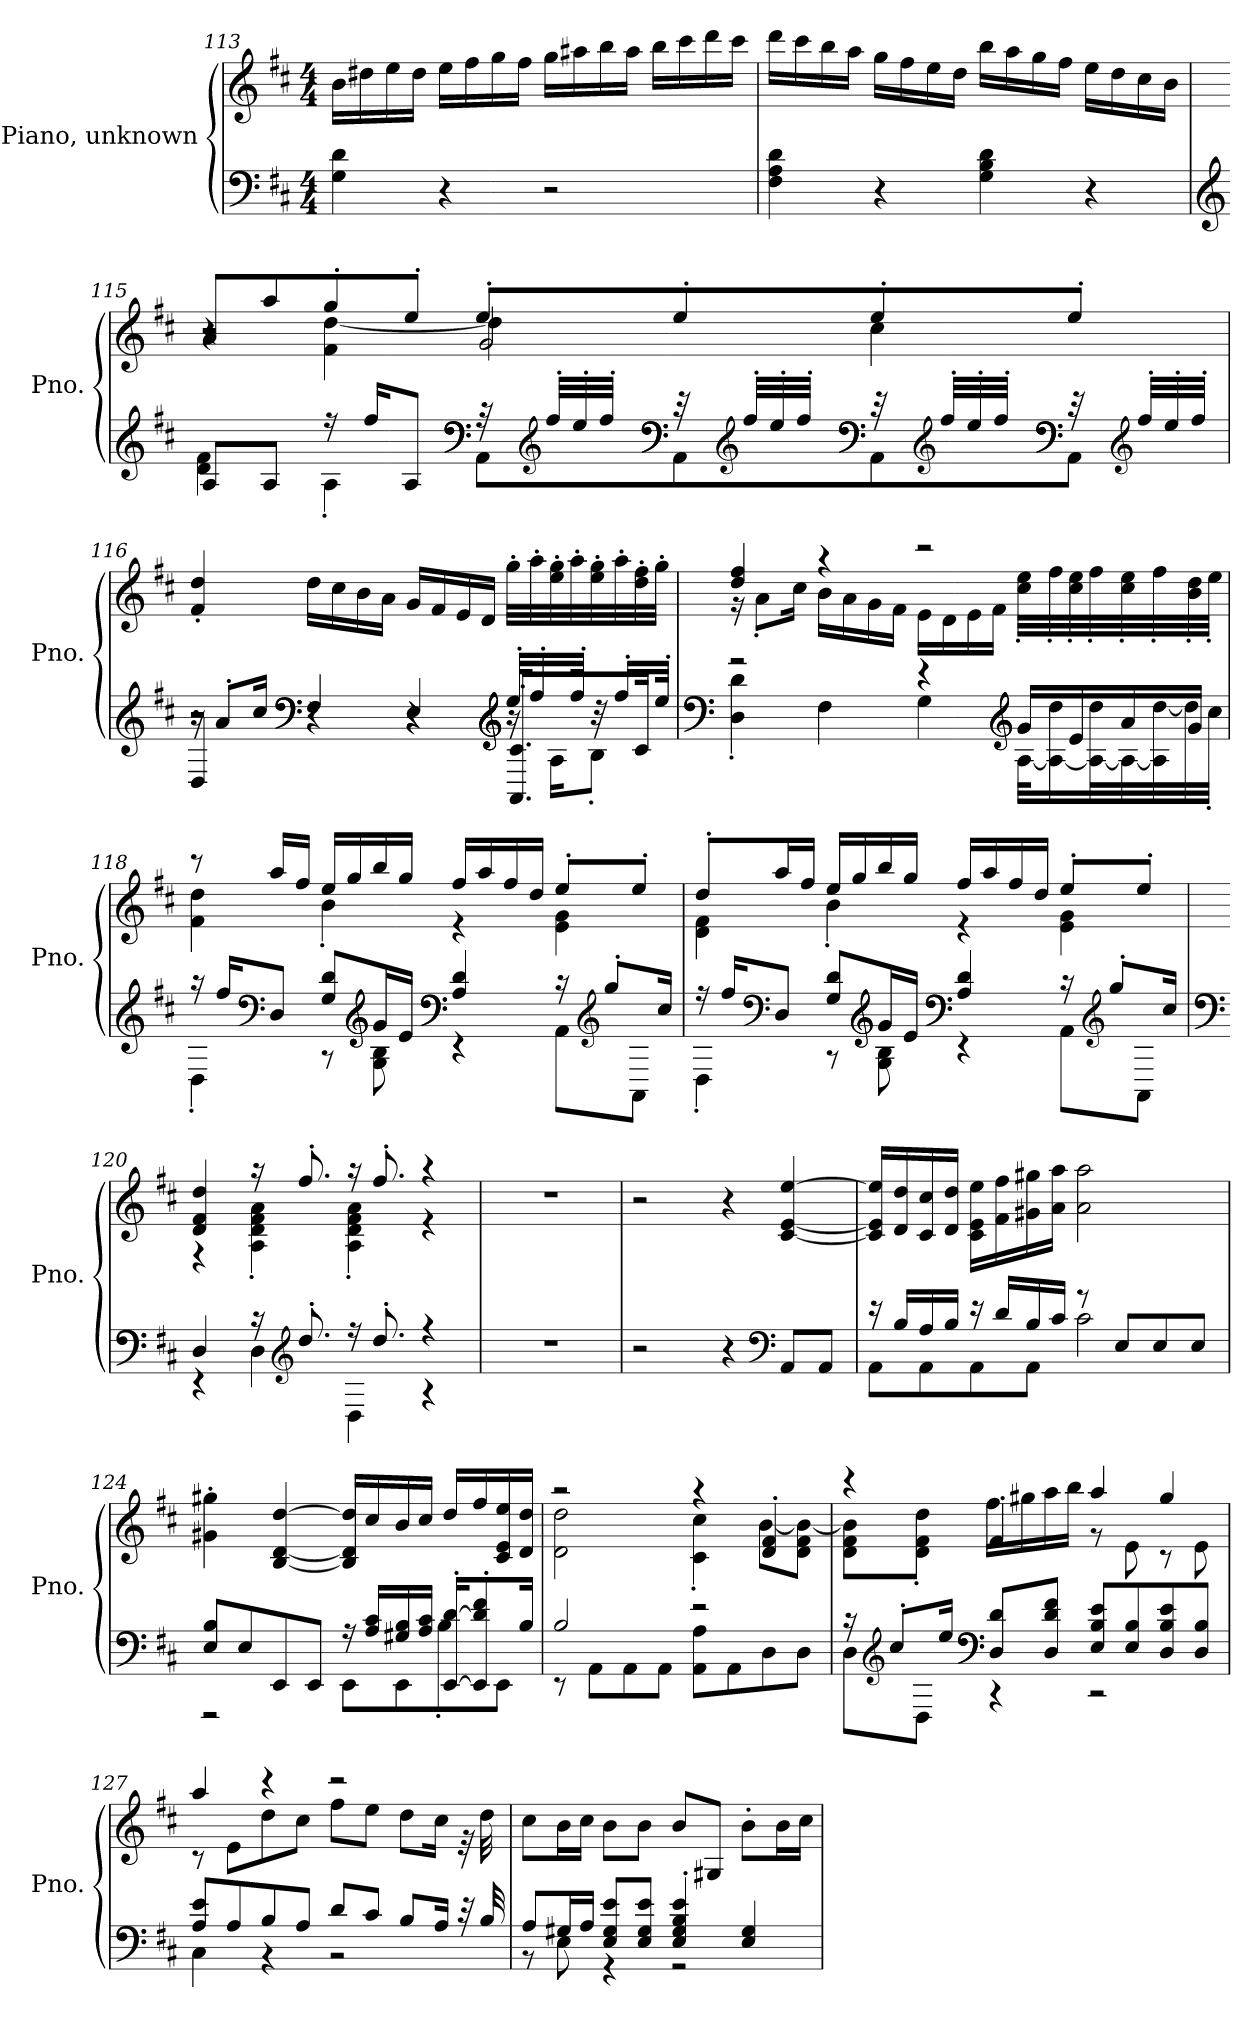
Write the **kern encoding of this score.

**kern	**kern
*part1	*part1
*staff2	*staff1
*I"Piano, unknown	*
*I'Pno.	*
!!LO:LB:g=z
*clefF4	*clefG2
*k[f#c#]	*k[f#c#]
*M4/4	*M4/4
=113	=113
4G\ 4d\	16b\LL
.	16dd#X\
.	16ee\
.	16dd#\JJ
4r	16ee\LL
.	16ff#\
.	16gg\
.	16ff#\JJ
2r	16gg\LL
.	16aa#X\
.	16bb\
.	16aa#\JJ
.	16bb\LL
.	16ccc#\
.	16ddd\
.	16ccc#\JJ
=114	=114
4F#\ 4A\ 4d\	16ddd\LL
.	16ccc#\
.	16bb\
.	16aa\JJ
4r	16gg\LL
.	16ff#\
.	16ee\
.	16dd\JJ
4G\ 4B\ 4d\	16bb\LL
.	16aa\
.	16gg\
.	16ff#\JJ
4r	16ee\LL
.	16dd\
.	16cc#\
.	16b\JJ
!!LO:LB:g=z
=115	=115
*clefG2	*
*^	*^
*	*	*	*^
8A/L	4d\ 4f#\	8a/L	4r	2r
8A/J	.	8aa/	.	.
16r	4A'\	8gg'/	4f#\ [4dd\	.
16ff#/KL	.	.	.	.
8A/J	.	8ee'/J	.	.
*clefF4	*	*	*	*
32r	8AA\L	8ee'/L	4dd\]	2g/
*clefG2	*	*	*	*
32ff#'/LLL	.	.	.	.
32ee'/	.	.	.	.
32ff#'/JJJ	.	.	.	.
*clefF4	*	*	*	*
32r	8AA\	8ee'/	.	.
*clefG2	*	*	*	*
32ff#'/LLL	.	.	.	.
32ee'/	.	.	.	.
32ff#'/JJJ	.	.	.	.
*clefF4	*	*	*	*
32r	8AA\	8ee'/	4cc#\	.
*clefG2	*	*	*	*
32ff#'/LLL	.	.	.	.
32ee'/	.	.	.	.
32ff#'/JJJ	.	.	.	.
*clefF4	*	*	*	*
32r	8AA\J	8ee'/J	.	.
*clefG2	*	*	*	*
32ff#'/LLL	.	.	.	.
32ee'/	.	.	.	.
32ff#'/JJJ	.	.	.	.
*	*	*v	*v	*v
!!LO:LB:g=z
=116	=116	=116
*	*^	*
16r	2r	4D/	4f#/' 4dd/'
8a'/L	.	.	.
16cc#/Jk	.	.	.
*clefF4	*	*	*
4F#/	.	4r	16dd\LL
.	.	.	16cc#\
.	.	.	16b\
.	.	.	16a\JJ
4E/	4r	4r	16g/LL
.	.	.	16f#/
.	.	.	16e/
.	.	.	16d/JJ
*clefG2	*	*	*
32ee'/KLL	16r	8.AA/' 8.c#/'L	32gg'\LLL
16ff#'/	.	.	32aa'\
.	16A\KL	.	32ee\' 32gg\'
32ff#'/JJk	.	.	32aa'\
32r	8B'\J	.	32ee\' 32gg\'
16ff#'/LL	.	.	32aa'\
.	.	16c#/Jk	32dd\' 32ff#\'
32ee'/JJk	.	.	32gg'\JJJ
*v	*v	*v	*
=117	=117
*clefF4	*
*^	*^
2r	4D\' 4d\'	4dd/ 4ff#/	16r
.	.	.	8a'\L
.	.	.	16cc#\Jk
.	4F#\	4r	16b\LL
.	.	.	16a\
.	.	.	16g\
.	.	.	16f#\JJ
4r	4G\	2r	16e\LL
.	.	.	16d\
.	.	.	16e\
.	.	.	16f#\JJ
*clefG2	*	*	*
16g/LL	[32A\KLL	.	32cc#\' 32ee\'LLL
.	16A\_ 16dd\	.	32ff#'\
16e/	.	.	32cc#\' 32ee\'
.	32A\_ 32dd\L	.	32ff#'\
16a/	32A\_	.	32cc#\' 32ee\'
.	32A\] [32dd\	.	32ff#'\
16g/JJ	32dd\]	.	32b\' 32dd\'
.	32cc#'\JJJ	.	32ee'\JJJ
!!LO:PB:g=z	!!
=118	=118	=118	=118
16r	4D'\	8r	4f#\ 4dd\
16ff#/KL	.	.	.
*clefF4	*	*	*
8D/J	.	16aa/LL	.
.	.	16ff#/JJ	.
8G/ 8d/L	8r	16ee/LL	4b'\
.	.	16gg/	.
*clefG2	*	*	*
16g/L	8G\ 8B\	16bb/	.
16e/JJ	.	16gg/JJ	.
*clefF4	*	*	*
4A/ 4d/	4r	16ff#/LL	4r
.	.	16aa/	.
.	.	16ff#/	.
.	.	16dd/JJ	.
16r	8AA\L	8ee'/L	4e\ 4g\
*clefG2	*	*	*
8gg'/L	.	.	.
.	8AA\J	8ee'/J	.
16cc#/Jk	.	.	.
=119	=119	=119	=119
16r	4D'\	8dd'/L	4d\ 4f#\
16ff#/KL	.	.	.
*clefF4	*	*	*
8D/J	.	16aa/L	.
.	.	16ff#/JJ	.
8G/ 8d/L	8r	16ee/LL	4b'\
.	.	16gg/	.
*clefG2	*	*	*
16g/L	8G\ 8B\	16bb/	.
16e/JJ	.	16gg/JJ	.
*clefF4	*	*	*
4A/ 4d/	4r	16ff#/LL	4r
.	.	16aa/	.
.	.	16ff#/	.
.	.	16dd/JJ	.
16r	8AA\L	8ee'/L	4e\ 4g\
*clefG2	*	*	*
8gg'/L	.	.	.
.	8AA\J	8ee'/J	.
16cc#/Jk	.	.	.
!!LO:LB:g=z	!!
=120	=120	=120	=120
*clefF4	*	*	*
4D/	4r	4d/ 4f#/ 4dd/	4r
16r	4D\	16r	4A\' 4d\' 4f#\' 4a\'
*clefG2	*	*	*
8.dd'/	.	8.ff#'/	.
16r	4D\	16r	4A\' 4d\' 4f#\' 4a\'
8.dd'/	.	8.ff#'/	.
4r	4r	4r	4r
*v	*v	*	*
*	*v	*v
=121	=121
1r	1r
=122	=122
2r	2r
4r	4r
*clefF4	*
8AA/L	[4c#/ [4e/ [4ee/
8AA/J	.
=123	=123
*^	*
16r	8AA\L	16c#/] 16e/] 16ee/]LL
16B/LL	.	16d/ 16dd/
16A/	8AA\	16c#/ 16cc#/
16B/JJ	.	16d/ 16dd/JJ
16r	8AA\	16c#\ 16e\ 16ee\LL
16d/LL	.	16f#\ 16ff#\
16B/	8AA\J	16g#X\ 16gg#X\
16c#/JJ	.	16a\ 16aa\JJ
8r	2c#\	2a\ 2aa\
8E/L	.	.
8E/	.	.
8E/J	.	.
!!LO:LB:g=z
=124	=124	=124
8E/ 8B/L	2r	4g#X\' 4gg#X\'
8E/	.	.
8EE/	.	[4B/ [4d/ [4dd/
8EE/J	.	.
16r	8EE\L	16B/] 16d/] 16dd/]LL
16A/ 16c#/LL	.	16cc#/
16G#X/ 16B/	8EE\	16b/
16A/ 16c#/JJ	.	16cc#/JJ
[16EE/' [16d/'KL	8B'\	16dd/LL
8EE/]' 8d/]' 8f#/'	.	16ff#/
.	8EE\J	16c#/ 16e/ 16ee/
16B/Jk	.	16d/ 16dd/JJ
=125	=125	=125
*	*	*^
2B/	8r	2r	2d\ 2dd\
.	8AA\L	.	.
.	8AA\	.	.
.	8AA\J	.	.
2r	8AA\ 8A\L	4r	4c#\' 4cc#\'
.	8AA\	.	.
.	8D\	4d/' 4f#/'	[8b\L
.	8D\J	.	8d\ 8f#\ 8b\_J
=126	=126	=126	=126
16r	8D\L	4r	8d\ 8f#\ 8b\]L
*clefG2	*	*	*
8cc#'/L	.	.	.
.	8D\J	.	8d\' 8f#\' 8dd\'J
16ee/Jk	.	.	.
*clefF4	*	*	*
8D/ 8d/L	4r	4f#'/	16ff#\LL
.	.	.	16gg#X\
8D/ 8d/ 8f#/J	.	.	16aa\
.	.	.	16bb\JJ
8E/ 8B/ 8e/L	2r	4aa/	8r
8E/ 8B/	.	.	8e\
8D/ 8B/ 8e/	.	4gg#/	8r
8D/ 8B/J	.	.	8e\
!!LO:LB:g=z	!!
=127	=127	=127	=127
8A/ 8e/L	4C#\	4aa/	8r
8A/	.	.	8e\L
8B/	4r	4r	8dd\
8A/J	.	.	8cc#\J
8d/L	2r	2r	8ff#\L
8c#/J	.	.	8ee\J
8B/L	.	.	8dd\L
16A/Jk	.	.	16cc#\Jk
32r	.	.	32r
32B/	.	.	32dd\
*	*	*v	*v
=128	=128	=128
8A/L	8r	8cc#\L
16G#X/L	8E\	16b\L
16A/JJ	.	16cc#\JJ
8E/ 8G#/ 8e/L	4r	8b\L
8E/ 8G#/ 8e/J	.	8b\J
4E/' 4G#/' 4B/' 4e/'	2r	8b/L
.	.	8G#X/J
4E/ 4G#/	.	8b'\L
.	.	16b\L
.	.	16cc#\JJ
*v	*v	*
=	=
*-	*-
